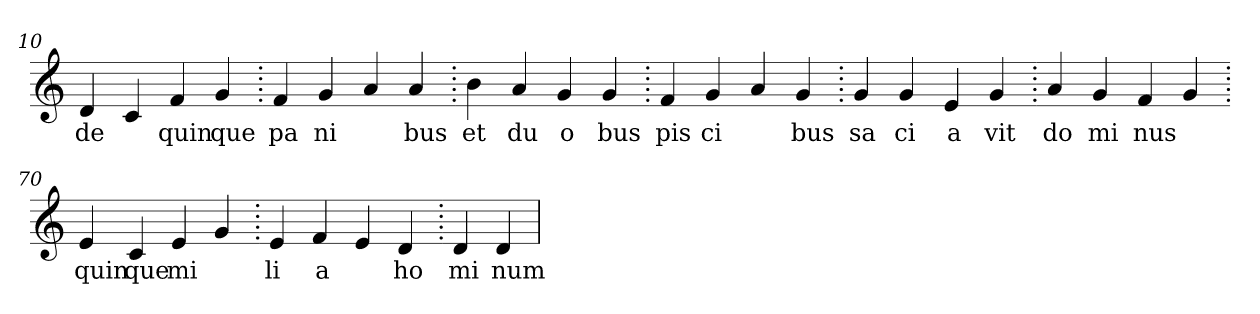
**kern	**text
*part1	*part1
*staff1	*staff1
*clefG2	*
=10.	=10.
4d	de
4c	.
4f	quin
4g	que
=20.	=20.
4f	pa
4g	ni
4a	.
4a	bus
=30.	=30.
4b	et
4a	du
4g	o
4g	bus
=40.	=40.
4f	pis
4g	ci
4a	.
4g	bus
=50.	=50.
4g	sa
4g	ci
4e	a
4g	vit
=60.	=60.
4a	do
4g	mi
4f	nus
4g	.
=70.	=70.
4e	quin
4c	que
4e	mi
4g	.
=80.	=80.
4e	li
4f	a
4e	.
4d	ho
=90.	=90.
4d	mi
4d	num
=	=
*-	*-
